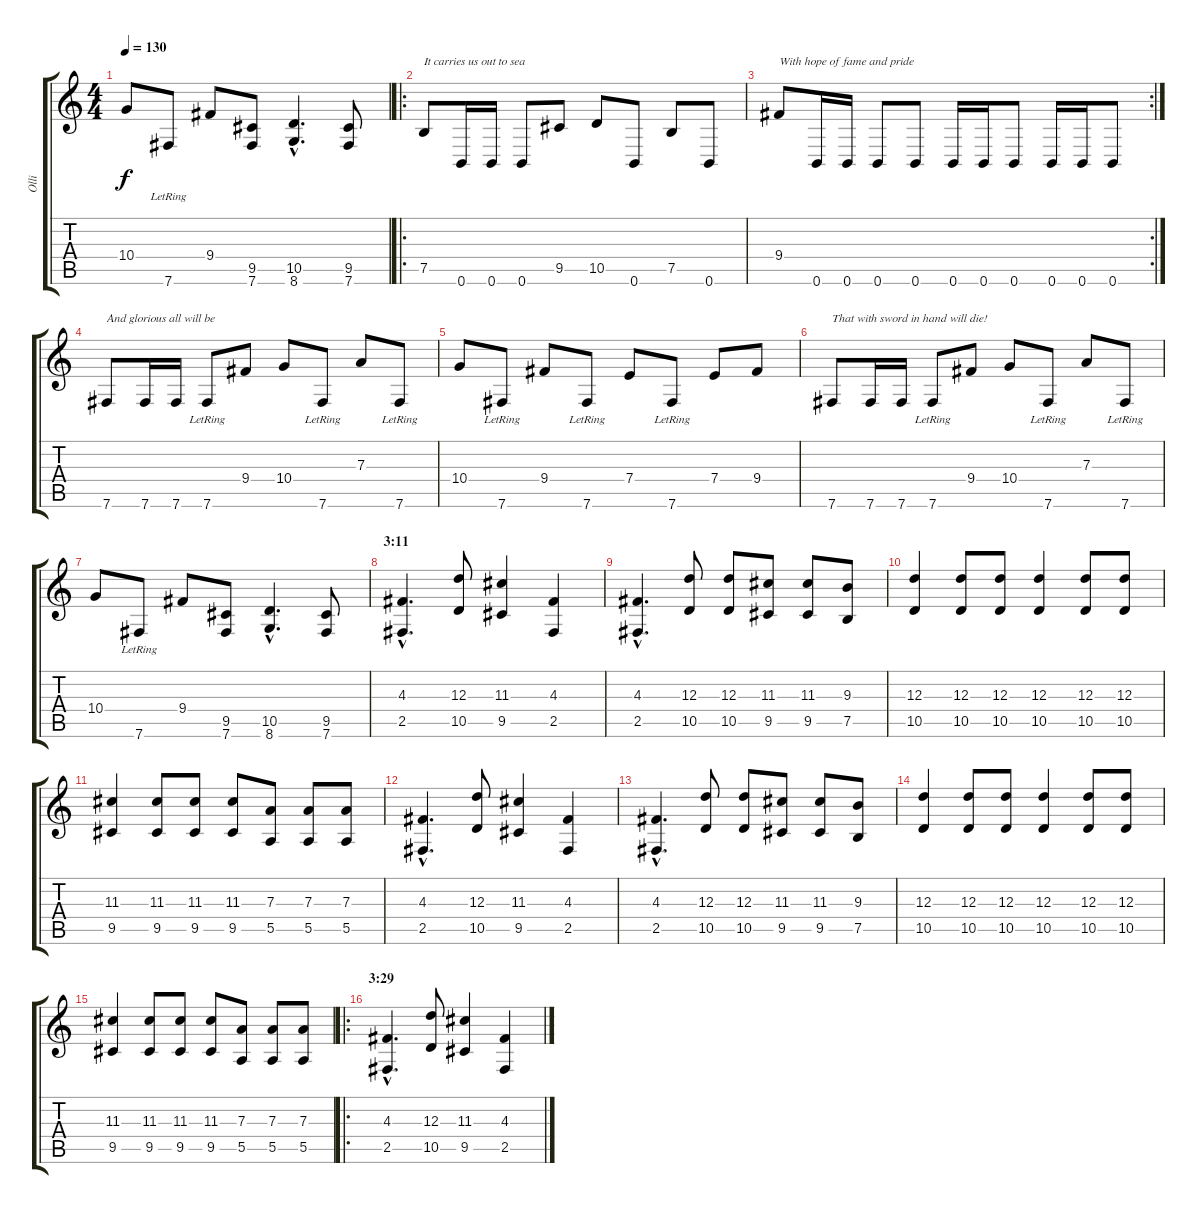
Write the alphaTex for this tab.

\track ("Olli" "Olli") {instrument distortionguitar}
\staff {score tabs}
\tuning (B3 Gb3 D3 A2 E2 B1) {hide}
\ts (4 4)
\tempo 130
\clef g2
\ks c
10.4.8{dy f} 7.6{lr}.8 9.4.8 (9.5 7.6).8 (10.5{hac} 8.6{hac}).4{d} (9.5 7.6).8 |
\ro
7.5.8{txt "It carries us out to sea"} 0.6.16 0.6.16 0.6.8 9.5.8 10.5.8 0.6.8 7.5.8 0.6.8 |
\rc 2
9.4.8{txt "With hope of fame and pride"} 0.6.16 0.6.16 0.6.8 0.6.8 0.6.16 0.6.16 0.6.8 0.6.16 0.6.16 0.6.8 |
7.6.8{txt "And glorious all will be"} 7.6.16 7.6.16 7.6{lr}.8 9.4.8 10.4.8 7.6{lr}.8 7.3.8 7.6{lr}.8 |
10.4.8 7.6{lr}.8 9.4.8 7.6{lr}.8 7.4.8 7.6{lr}.8 7.4.8 9.4.8 |
7.6.8{txt "That with sword in hand will die!"} 7.6.16 7.6.16 7.6{lr}.8 9.4.8 10.4.8 7.6{lr}.8 7.3.8 7.6{lr}.8 |
10.4.8 7.6{lr}.8 9.4.8 (9.5 7.6).8 (10.5{hac} 8.6{hac}).4{d} (9.5 7.6).8 |
\section ("" "3:11")
(4.3{hac} 2.5{hac}).4{d} (12.3 10.5).8 (11.3 9.5).4 (4.3 2.5).4 |
(4.3{hac} 2.5{hac}).4{d} (12.3 10.5).8 (12.3 10.5).8 (11.3 9.5).8 (11.3 9.5).8 (9.3 7.5).8 |
(12.3 10.5).4 (12.3 10.5).8 (12.3 10.5).8 (12.3 10.5).4 (12.3 10.5).8 (12.3 10.5).8 |
(11.3 9.5).4 (11.3 9.5).8 (11.3 9.5).8 (11.3 9.5).8 (7.3 5.5).8 (7.3 5.5).8 (7.3 5.5).8 |
(4.3{hac} 2.5{hac}).4{d} (12.3 10.5).8 (11.3 9.5).4 (4.3 2.5).4 |
(4.3{hac} 2.5{hac}).4{d} (12.3 10.5).8 (12.3 10.5).8 (11.3 9.5).8 (11.3 9.5).8 (9.3 7.5).8 |
(12.3 10.5).4 (12.3 10.5).8 (12.3 10.5).8 (12.3 10.5).4 (12.3 10.5).8 (12.3 10.5).8 |
(11.3 9.5).4 (11.3 9.5).8 (11.3 9.5).8 (11.3 9.5).8 (7.3 5.5).8 (7.3 5.5).8 (7.3 5.5).8 |
\ro
\section ("" "3:29")
(4.3{hac} 2.5{hac}).4{d} (12.3 10.5).8 (11.3 9.5).4 (4.3 2.5).4
